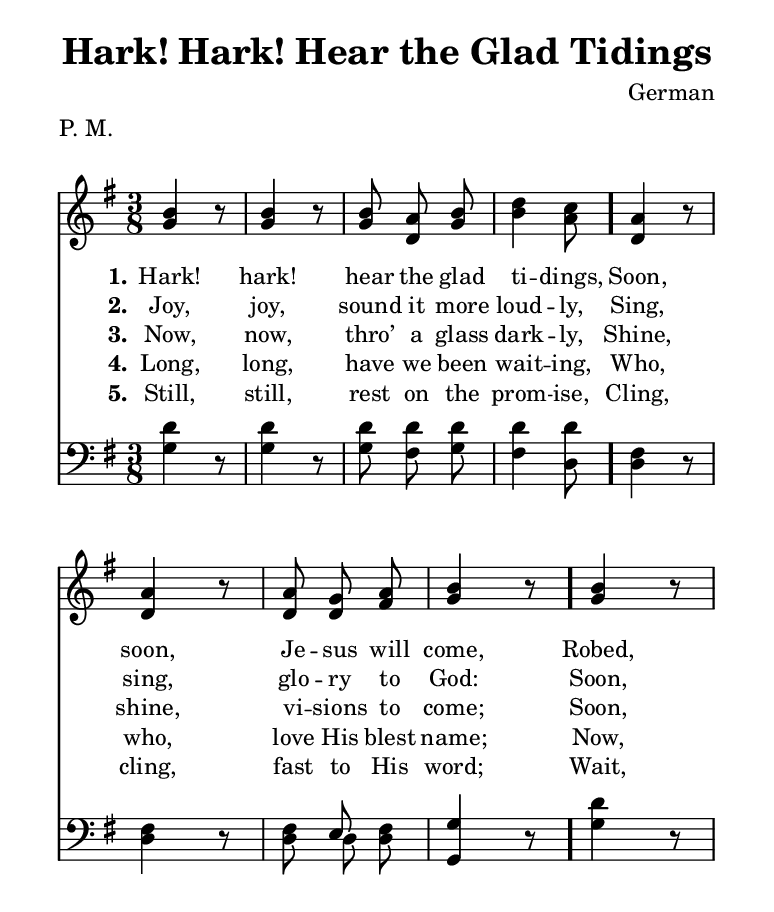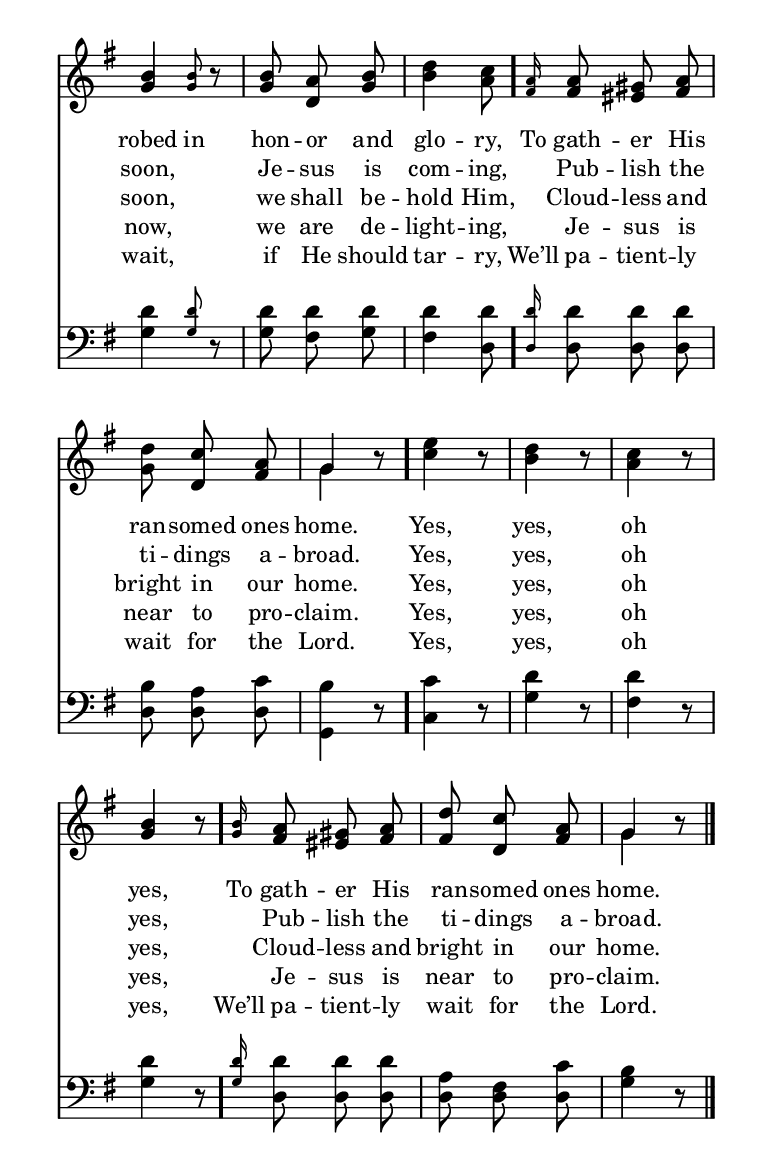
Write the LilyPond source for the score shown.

\include "common/global.ily"
\paper {
  \include "common/paper.ily"
  ragged-bottom = ##t
  ragged-last-bottom = ##t
  systems-per-page = #(cond (is-eogsized 3) (#t #f))
  page-count = ##f
}

\header{
  %gospel
  hymnnumber = "52"
  title = "Hark! Hark! Hear the Glad Tidings"
  tunename = ""
  meter = "P. M."
  poet = ""
  composer = "German"
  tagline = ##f
}

% for fermata in MIDI
ta = { \tempo 4=70 }
tb = { \tempo 4=35 }

patternAA = { c4 c8 | c4 c8 | c8 c8 c8 | c4 c8 }
patternAB = { c4 c8 | c4 c8 | c8 c8 c8 | c4 c8 }
patternAC = { c4 c8 | c4 \grace c8 c8 | c8 c8 c8 | c4 c8 }
patternBA = { \grace c16 c8 c8 c8 | c8 c8 c8 | c4 c8 }
patternCA = { c4 c8 | c4 c8 | c4 c8 | c4 c8 }

global = {
  \include "common/overrides.ily"
  \override Staff.TimeSignature.style = #'numbered
  \time 3/8
  \override Score.MetronomeMark.transparent = ##t % hide all fermata changes too
  \ta
  \key g \major
  \autoBeamOff
}

notesSoprano = {
\global
\relative c'' {

  \changePitch \patternAA { b r | b r | b a b | d c }
  \changePitch \patternAB { a r | a r | a g a | b r }
  \changePitch \patternAC { b r | b b r | b a b | d c }
  \changePitch \patternBA { a a gis a | d c a | g r }
  \changePitch \patternCA { e' r | d r | c r | b r }
  \changePitch \patternBA { b a gis a | d c a | g r }

  \bar "|."

}
}

notesAlto = {
\global
\relative e' {

  \changePitch \patternAA { g r | g r | g d g | b a }
  \changePitch \patternAB { d, r | d r | d d fis | g r }
  \changePitch \patternAC { g r | g g r | g d g | b a }
  \changePitch \patternBA { fis fis eis fis | g d fis | g r }
  \changePitch \patternCA { c r | b r | a r | g r }
  \changePitch \patternBA { g fis eis fis | fis d fis | g r }

}
}

notesTenor = {
\global
\relative a {

  \changePitch \patternAA { d r | d r | d d d | d d }
  \changePitch \patternAB { fis, r | fis r | fis e fis | g r }
  \changePitch \patternAC { d' r | d d r | d d d | d d }
  \changePitch \patternBA { d d d d | b a c | b r }
  \changePitch \patternCA { c r | d r | d r | d r }
  \changePitch \patternBA { d d d d | a fis c' | b r }

}
}

notesBass = {
\global
\relative f {

  \changePitch \patternAA { g r | g r | g fis g | fis d }
  \changePitch \patternAB { d r | d r | d d d | g, r }
  \changePitch \patternAC { g' r | g g r | g fis g | fis d }
  \changePitch \patternBA { d d d d | d d d | g, r }
  \changePitch \patternCA { c r | g' r | fis r | g r }
  \changePitch \patternBA { g d d d | d d d | g r }

}
}

wordsA = \lyricmode {
\set stanza = "1."

Hark! hark! hear the glad ti -- dings, \bar "."
Soon, soon, Je -- sus will come, %{HIDE>%} \set includeGraceNotes = ##t %{<HIDE%} \bar "."
Robed, robed in hon -- or and glo -- ry, \bar "."
To gath -- er His ran -- somed ones home. \bar "."
Yes, yes, oh yes, \bar "."
To gath -- er His ran -- somed ones home.  %{HIDE>%} \set includeGraceNotes = ##f %{<HIDE%} \bar "."

}

wordsB = \lyricmode {
\set stanza = "2."

Joy, joy, sound it more loud -- ly,
Sing, sing, glo -- ry to God:
Soon, soon, Je -- sus is com -- ing,
Pub -- lish the ti -- dings a -- broad.
Yes, yes, oh yes,
Pub -- lish the ti -- dings a -- broad.

}

wordsC = \lyricmode {
\set stanza = "3."

Now, now, thro’ a glass dark -- ly,
Shine, shine, vi -- sions to come;
Soon, soon, we shall be -- hold Him,
Cloud -- less and bright in our home.
Yes, yes, oh yes,
Cloud -- less and bright in our home.

}

wordsD = \lyricmode {
\set stanza = "4."

Long, long, have we been wait -- ing,
Who, who, love His blest name;
Now, now, we are de -- light -- ing,
Je -- sus is near to pro -- claim.
Yes, yes, oh yes,
Je -- sus is near to pro -- claim.

}

wordsE = \lyricmode {
\set stanza = "5."

Still, still, rest on the prom -- ise,
Cling, cling, fast to His word;
Wait, wait, if He should %{HIDE>%} \set includeGraceNotes = ##t %{<HIDE%} tar -- ry,
We’ll pa -- tient -- ly wait for the Lord.
Yes, yes, oh yes,
We’ll pa -- tient -- ly wait for the Lord. %{HIDE>%} \set includeGraceNotes = ##f %{<HIDE%}

}

\score {
  \context ChoirStaff <<
    \context Staff = upper <<
      \set Staff.autoBeaming = ##f
      \set ChoirStaff.systemStartDelimiter = #'SystemStartBar
      \set ChoirStaff.printPartCombineTexts = ##f
      \partcombine #'(2 . 9) \notesSoprano \notesAlto
      \context NullVoice = sopranos { \voiceOne << \notesSoprano >> }
      \context NullVoice = altos { \voiceTwo << \notesAlto >> }
      \context Lyrics = one   \lyricsto sopranos \wordsA
      \context Lyrics = two   \lyricsto sopranos \wordsB
      \context Lyrics = three \lyricsto sopranos \wordsC
      \context Lyrics = four  \lyricsto sopranos \wordsD
      \context Lyrics = five  \lyricsto sopranos \wordsE
    >>
    \context Staff = men <<
      \set Staff.autoBeaming = ##f
      \clef bass
      \set ChoirStaff.printPartCombineTexts = ##f
      \partcombine #'(2 . 9) \notesTenor \notesBass
      \context NullVoice = tenors { \voiceOne << \notesTenor >> }
      \context NullVoice = basses { \voiceTwo << \notesBass >> }
    >>
  >>
  \layout {
    \include "common/layout.ily"
  }
  \midi{
    \include "common/midi.ily"
  }
}

\version "2.19.49"  % necessary for upgrading to future LilyPond versions.

% vi:set et ts=2 sw=2 ai nocindent syntax=lilypond:
